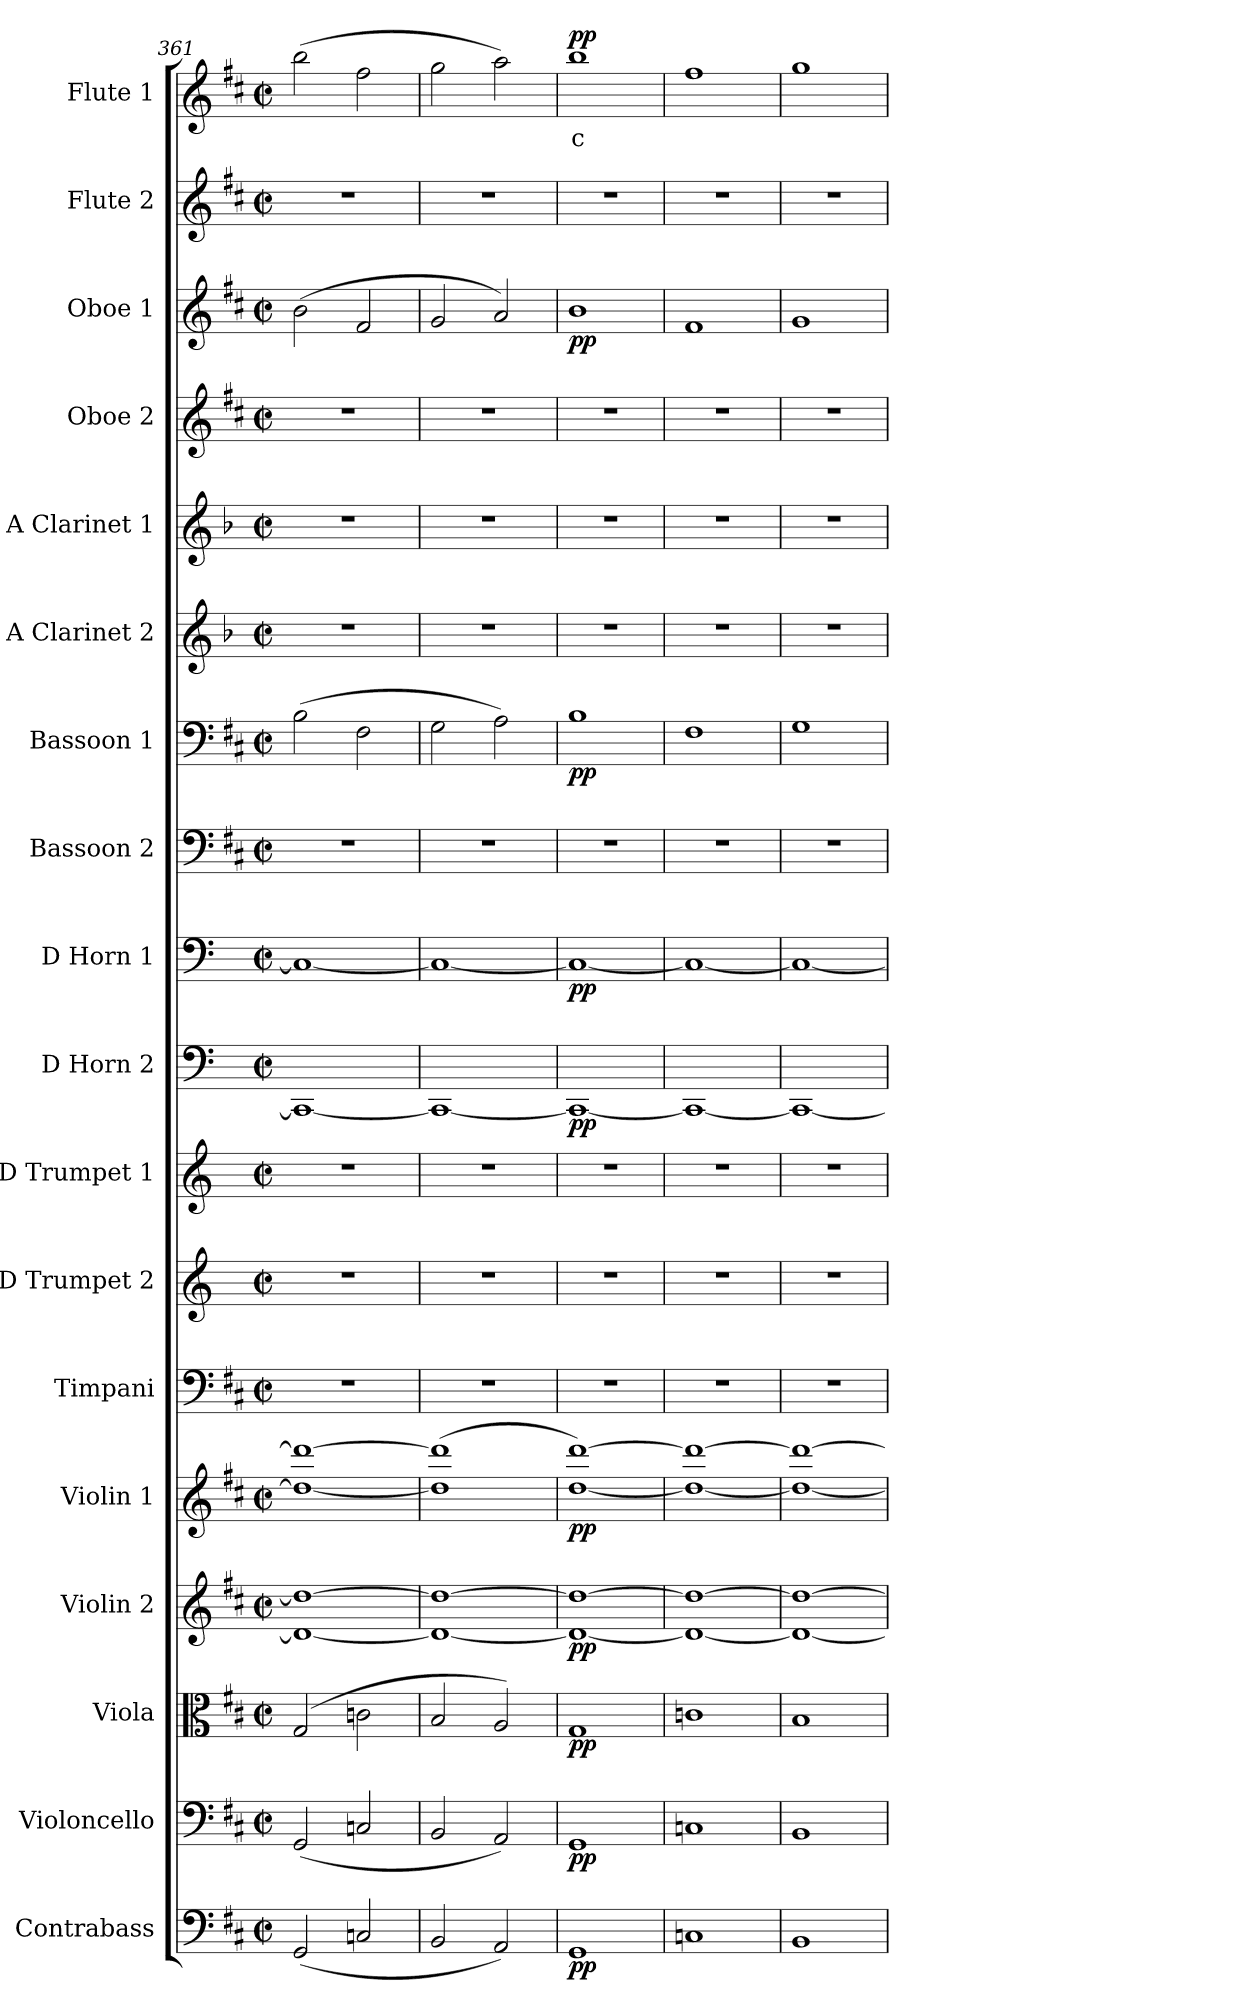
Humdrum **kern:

**kern	**dynam	**kern	**dynam	**kern	**dynam	**kern	**dynam	**kern	**dynam	**kern	**kern	**kern	**kern	**dynam	**kern	**dynam	**kern	**kern	**dynam	**kern	**kern	**kern	**kern	**dynam	**kern	**kern	**text	**dynam
*part18	*part18	*part17	*part17	*part16	*part16	*part15	*part15	*part14	*part14	*part13	*part12	*part11	*part10	*part10	*part9	*part9	*part8	*part7	*part7	*part6	*part5	*part4	*part3	*part3	*part2	*part1	*part1	*part1
*staff18	*staff18	*staff17	*staff17	*staff16	*staff16	*staff15	*staff15	*staff14	*staff14	*staff13	*staff12	*staff11	*staff10	*staff10	*staff9	*staff9	*staff8	*staff7	*staff7	*staff6	*staff5	*staff4	*staff3	*staff3	*staff2	*staff1	*staff1	*staff1
*I"Contrabass	*	*I"Violoncello	*	*I"Viola	*	*I"Violin 2	*	*I"Violin 1	*	*I"Timpani	*I"D Trumpet 2	*I"D Trumpet 1	*I"D Horn 2	*	*I"D Horn 1	*	*I"Bassoon 2	*I"Bassoon 1	*	*I"A Clarinet 2	*I"A Clarinet 1	*I"Oboe 2	*I"Oboe 1	*	*I"Flute 2	*I"Flute 1	*	*
*I'Cb	*	*I'Vc	*	*I'Vla	*	*I'Vln 2	*	*I'Vln 1	*	*I'Timp	*I'Tpt 2	*I'Tpt 1	*I'Hn 2	*	*I'Hn 1	*	*I'Bsn 2	*I'Bsn 1	*	*I'Cl 2	*I'Cl 1	*I'Ob 2	*I'Ob 1	*	*I'Fl 2	*I'Fl 1	*	*
*clefF4	*	*clefF4	*	*clefC3	*	*clefG2	*	*clefG2	*	*clefF4	*clefG2	*clefG2	*clefF4	*	*clefF4	*	*clefF4	*clefF4	*	*clefG2	*clefG2	*clefG2	*clefG2	*	*clefG2	*clefG2	*	*
*ITrd7c12	*	*	*	*	*	*	*	*	*	*	*ITrd-1c-2	*ITrd-1c-2	*ITrd6c10	*	*ITrd6c10	*	*	*	*	*ITrd2c3	*ITrd2c3	*	*	*	*	*	*	*
*k[f#c#]	*	*k[f#c#]	*	*k[f#c#]	*	*k[f#c#]	*	*k[f#c#]	*	*k[f#c#]	*k[f#c#]	*k[f#c#]	*k[f#c#]	*	*k[f#c#]	*	*k[f#c#]	*k[f#c#]	*	*k[f#c#]	*k[f#c#]	*k[f#c#]	*k[f#c#]	*	*k[f#c#]	*k[f#c#]	*	*
*M2/2	*	*M2/2	*	*M2/2	*	*M2/2	*	*M2/2	*	*M2/2	*M2/2	*M2/2	*M2/2	*	*M2/2	*	*M2/2	*M2/2	*	*M2/2	*M2/2	*M2/2	*M2/2	*	*M2/2	*M2/2	*	*
*met(c|)	*	*met(c|)	*	*met(c|)	*	*met(c|)	*	*met(c|)	*	*met(c|)	*met(c|)	*met(c|)	*met(c|)	*	*met(c|)	*	*met(c|)	*met(c|)	*	*met(c|)	*met(c|)	*met(c|)	*met(c|)	*	*met(c|)	*met(c|)	*	*
=361	=361	=361	=361	=361	=361	=361	=361	=361	=361	=361	=361	=361	=361	=361	=361	=361	=361	=361	=361	=361	=361	=361	=361	=361	=361	=361	=361	=361
(2GGG/	.	(2GG/	.	(2G/	.	1d_ 1dd_	.	1dd_ 1ddd_	.	1r	1r	1r	1DDD_	.	1DD_	.	1r	(2B\	.	1r	1r	1r	(2b\	.	1r	(2bb\	.	.
2CCn/	.	2Cn/	.	2cn\	.	.	.	.	.	.	.	.	.	.	.	.	.	2F#\	.	.	.	.	2f#/	.	.	2ff#\	.	.
=362	=362	=362	=362	=362	=362	=362	=362	=362	=362	=362	=362	=362	=362	=362	=362	=362	=362	=362	=362	=362	=362	=362	=362	=362	=362	=362	=362	=362
2BBB/	.	2BB/	.	2B/	.	1d_ 1dd_	.	(1dd] 1ddd]	.	1r	1r	1r	1DDD_	.	1DD_	.	1r	2G\	.	1r	1r	1r	2g/	.	1r	2gg\	.	.
2AAA/)	.	2AA/)	.	2A/)	.	.	.	.	.	.	.	.	.	.	.	.	.	2A\)	.	.	.	.	2a/)	.	.	2aa\)	.	.
=363	=363	=363	=363	=363	=363	=363	=363	=363	=363	=363	=363	=363	=363	=363	=363	=363	=363	=363	=363	=363	=363	=363	=363	=363	=363	=363	=363	=363
!	!LO:DY:b	!	!LO:DY:b	!	!LO:DY:b	!	!LO:DY:b	!	!LO:DY:b	!	!	!	!	!LO:DY:b	!	!LO:DY:b	!	!	!LO:DY:b	!	!	!	!	!LO:DY:b	!	!	!LO:LY:b:color=#FF0000	!LO:DY:b
1GGG	pp	1GG	pp	1G	pp	1d_ 1dd_	pp	[1dd [1ddd)	pp	1r	1r	1r	1DDD_	pp	1DD_	pp	1r	1B	pp	1r	1r	1r	1b	pp	1r	1bb	c	pp
!!LO:PB:g=z
=364	=364	=364	=364	=364	=364	=364	=364	=364	=364	=364	=364	=364	=364	=364	=364	=364	=364	=364	=364	=364	=364	=364	=364	=364	=364	=364	=364	=364
1CCn	.	1Cn	.	1cn	.	1d_ 1dd_	.	1dd_ 1ddd_	.	1r	1r	1r	1DDD_	.	1DD_	.	1r	1F#	.	1r	1r	1r	1f#	.	1r	1ff#	.	.
=365	=365	=365	=365	=365	=365	=365	=365	=365	=365	=365	=365	=365	=365	=365	=365	=365	=365	=365	=365	=365	=365	=365	=365	=365	=365	=365	=365	=365
1BBB	.	1BB	.	1B	.	1d_ 1dd_	.	1dd_ 1ddd_	.	1r	1r	1r	1DDD_	.	1DD_	.	1r	1G	.	1r	1r	1r	1g	.	1r	1gg	.	.
=	=	=	=	=	=	=	=	=	=	=	=	=	=	=	=	=	=	=	=	=	=	=	=	=	=	=	=	=
*-	*-	*-	*-	*-	*-	*-	*-	*-	*-	*-	*-	*-	*-	*-	*-	*-	*-	*-	*-	*-	*-	*-	*-	*-	*-	*-	*-	*-
